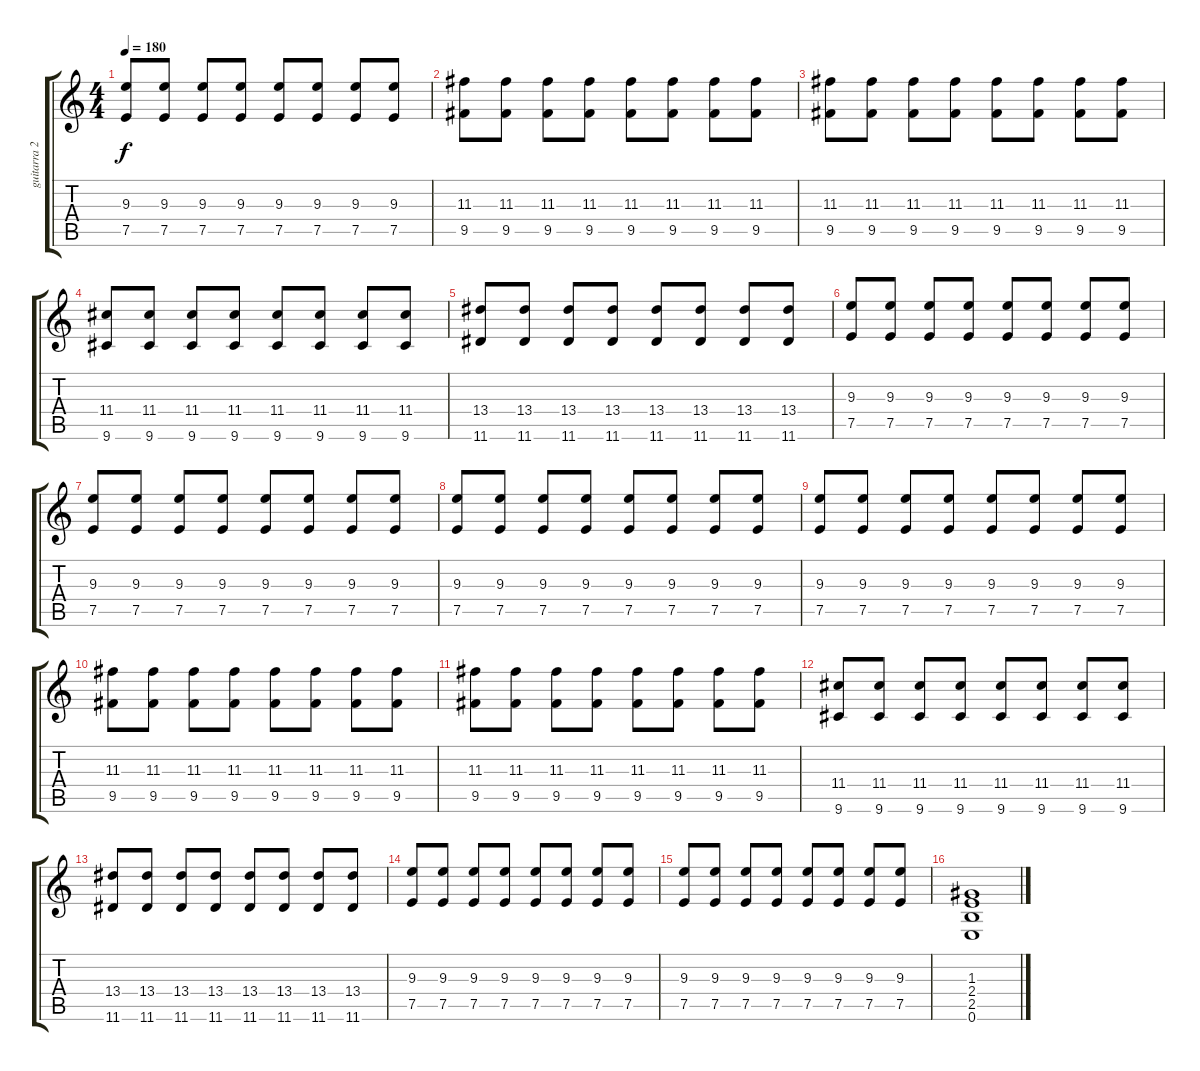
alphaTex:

\track ("guitarra 2" "guitarra 2") {instrument overdrivenguitar}
\staff {score tabs}
\tuning (E4 B3 G3 D3 A2 E2) {hide}
\ts (4 4)
\tempo 180
\clef g2
\ks c
(9.3 7.5).8{dy f} (9.3 7.5).8 (9.3 7.5).8 (9.3 7.5).8 (9.3 7.5).8 (9.3 7.5).8 (9.3 7.5).8 (9.3 7.5).8 |
(11.3 9.5).8 (11.3 9.5).8 (11.3 9.5).8 (11.3 9.5).8 (11.3 9.5).8 (11.3 9.5).8 (11.3 9.5).8 (11.3 9.5).8 |
(11.3 9.5).8 (11.3 9.5).8 (11.3 9.5).8 (11.3 9.5).8 (11.3 9.5).8 (11.3 9.5).8 (11.3 9.5).8 (11.3 9.5).8 |
(11.4 9.6).8 (11.4 9.6).8 (11.4 9.6).8 (11.4 9.6).8 (11.4 9.6).8 (11.4 9.6).8 (11.4 9.6).8 (11.4 9.6).8 |
(13.4 11.6).8 (13.4 11.6).8 (13.4 11.6).8 (13.4 11.6).8 (13.4 11.6).8 (13.4 11.6).8 (13.4 11.6).8 (13.4 11.6).8 |
(9.3 7.5).8 (9.3 7.5).8 (9.3 7.5).8 (9.3 7.5).8 (9.3 7.5).8 (9.3 7.5).8 (9.3 7.5).8 (9.3 7.5).8 |
(9.3 7.5).8 (9.3 7.5).8 (9.3 7.5).8 (9.3 7.5).8 (9.3 7.5).8 (9.3 7.5).8 (9.3 7.5).8 (9.3 7.5).8 |
(9.3 7.5).8 (9.3 7.5).8 (9.3 7.5).8 (9.3 7.5).8 (9.3 7.5).8 (9.3 7.5).8 (9.3 7.5).8 (9.3 7.5).8 |
(9.3 7.5).8 (9.3 7.5).8 (9.3 7.5).8 (9.3 7.5).8 (9.3 7.5).8 (9.3 7.5).8 (9.3 7.5).8 (9.3 7.5).8 |
(11.3 9.5).8 (11.3 9.5).8 (11.3 9.5).8 (11.3 9.5).8 (11.3 9.5).8 (11.3 9.5).8 (11.3 9.5).8 (11.3 9.5).8 |
(11.3 9.5).8 (11.3 9.5).8 (11.3 9.5).8 (11.3 9.5).8 (11.3 9.5).8 (11.3 9.5).8 (11.3 9.5).8 (11.3 9.5).8 |
(11.4 9.6).8 (11.4 9.6).8 (11.4 9.6).8 (11.4 9.6).8 (11.4 9.6).8 (11.4 9.6).8 (11.4 9.6).8 (11.4 9.6).8 |
(13.4 11.6).8 (13.4 11.6).8 (13.4 11.6).8 (13.4 11.6).8 (13.4 11.6).8 (13.4 11.6).8 (13.4 11.6).8 (13.4 11.6).8 |
(9.3 7.5).8 (9.3 7.5).8 (9.3 7.5).8 (9.3 7.5).8 (9.3 7.5).8 (9.3 7.5).8 (9.3 7.5).8 (9.3 7.5).8 |
(9.3 7.5).8 (9.3 7.5).8 (9.3 7.5).8 (9.3 7.5).8 (9.3 7.5).8 (9.3 7.5).8 (9.3 7.5).8 (9.3 7.5).8 |
(1.3 2.4 2.5 0.6).1
